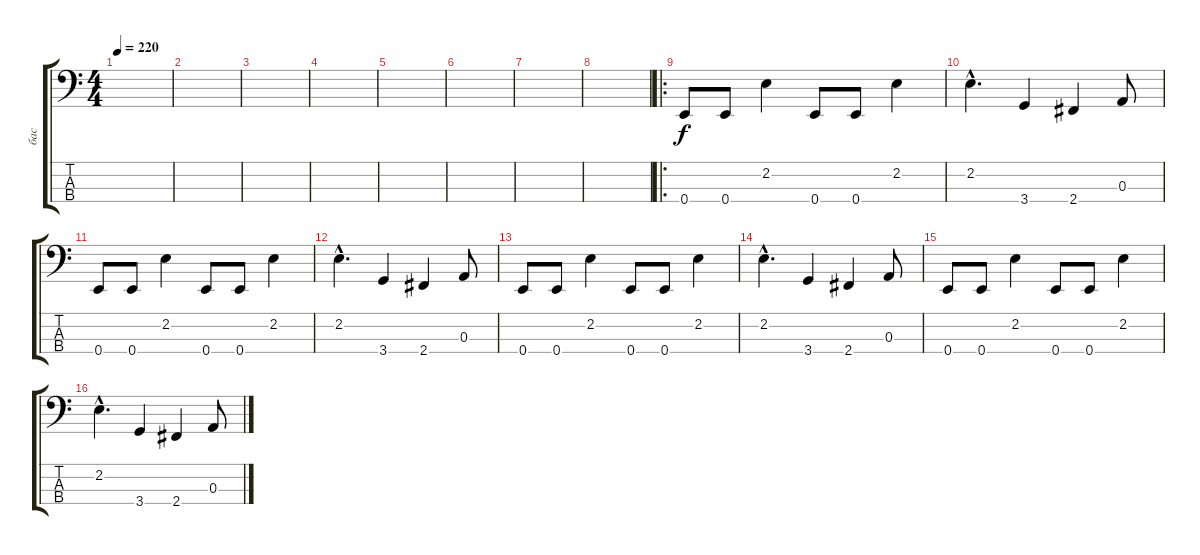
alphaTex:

\track ("бас" "бас") {instrument electricbasspick}
\staff {score tabs}
\tuning (G2 D2 A1 E1) {hide}
\ts (4 4)
\tempo 220
\clef f4
\ks c
|
|
|
|
|
|
|
|
\ro
0.4.8 0.4.8 2.2.4 0.4.8 0.4.8 2.2.4 |
2.2{hac}.4{d} 3.4.4 2.4.4 0.3.8 |
0.4.8 0.4.8 2.2.4 0.4.8 0.4.8 2.2.4 |
2.2{hac}.4{d} 3.4.4 2.4.4 0.3.8 |
0.4.8 0.4.8 2.2.4 0.4.8 0.4.8 2.2.4 |
2.2{hac}.4{d} 3.4.4 2.4.4 0.3.8 |
0.4.8 0.4.8 2.2.4 0.4.8 0.4.8 2.2.4 |
2.2{hac}.4{d} 3.4.4 2.4.4 0.3.8
